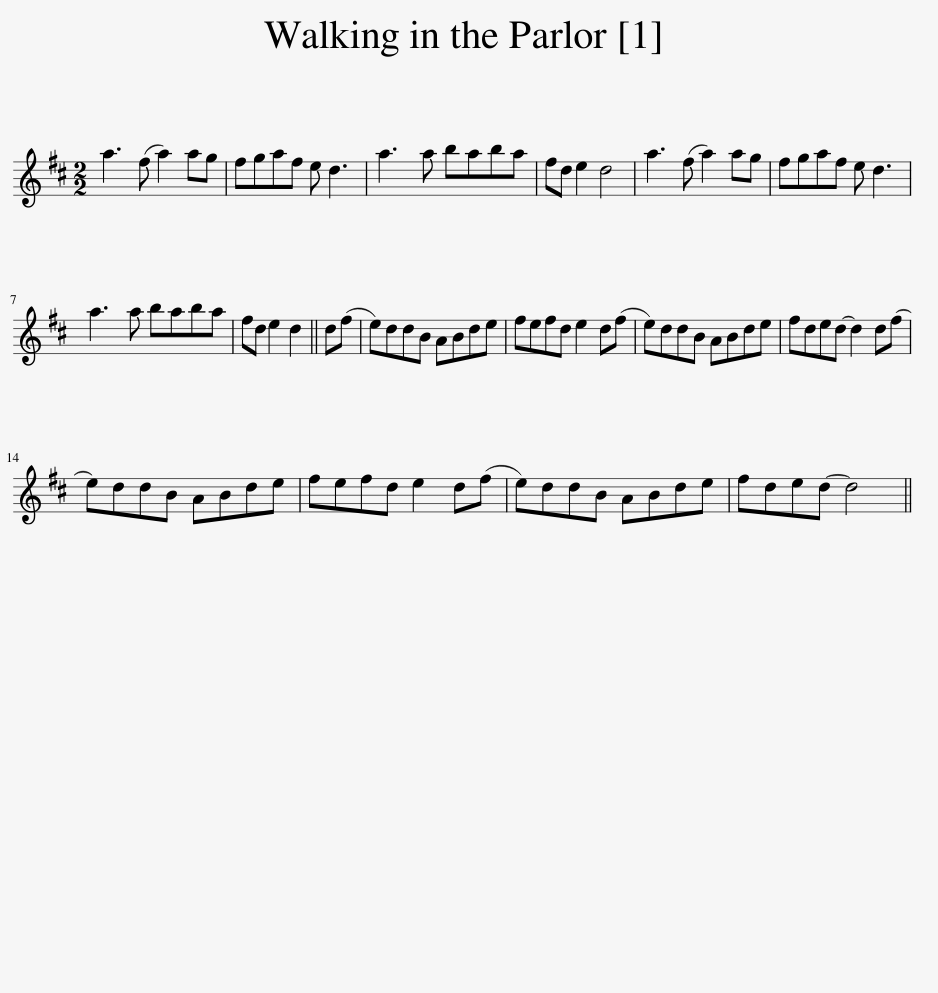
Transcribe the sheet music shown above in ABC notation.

X:1
L:1/8
M:2/2
I:linebreak $
K:D
V:1 treble
V:1
 a3 (f a2) ag | fgaf e d3 | a3 a baba | fd e2 d4 | a3 (f a2) ag | %5
 fgaf e d3 |$ a3 a baba | fd e2 d2 || d(f | e)ddB ABde | %10
 fefd e2 d(f | e)ddB ABde | fded- d2 d(f |$ e)ddB ABde | fefd e2 d(f | %15
 e)ddB ABde | fded- d4 || %17
